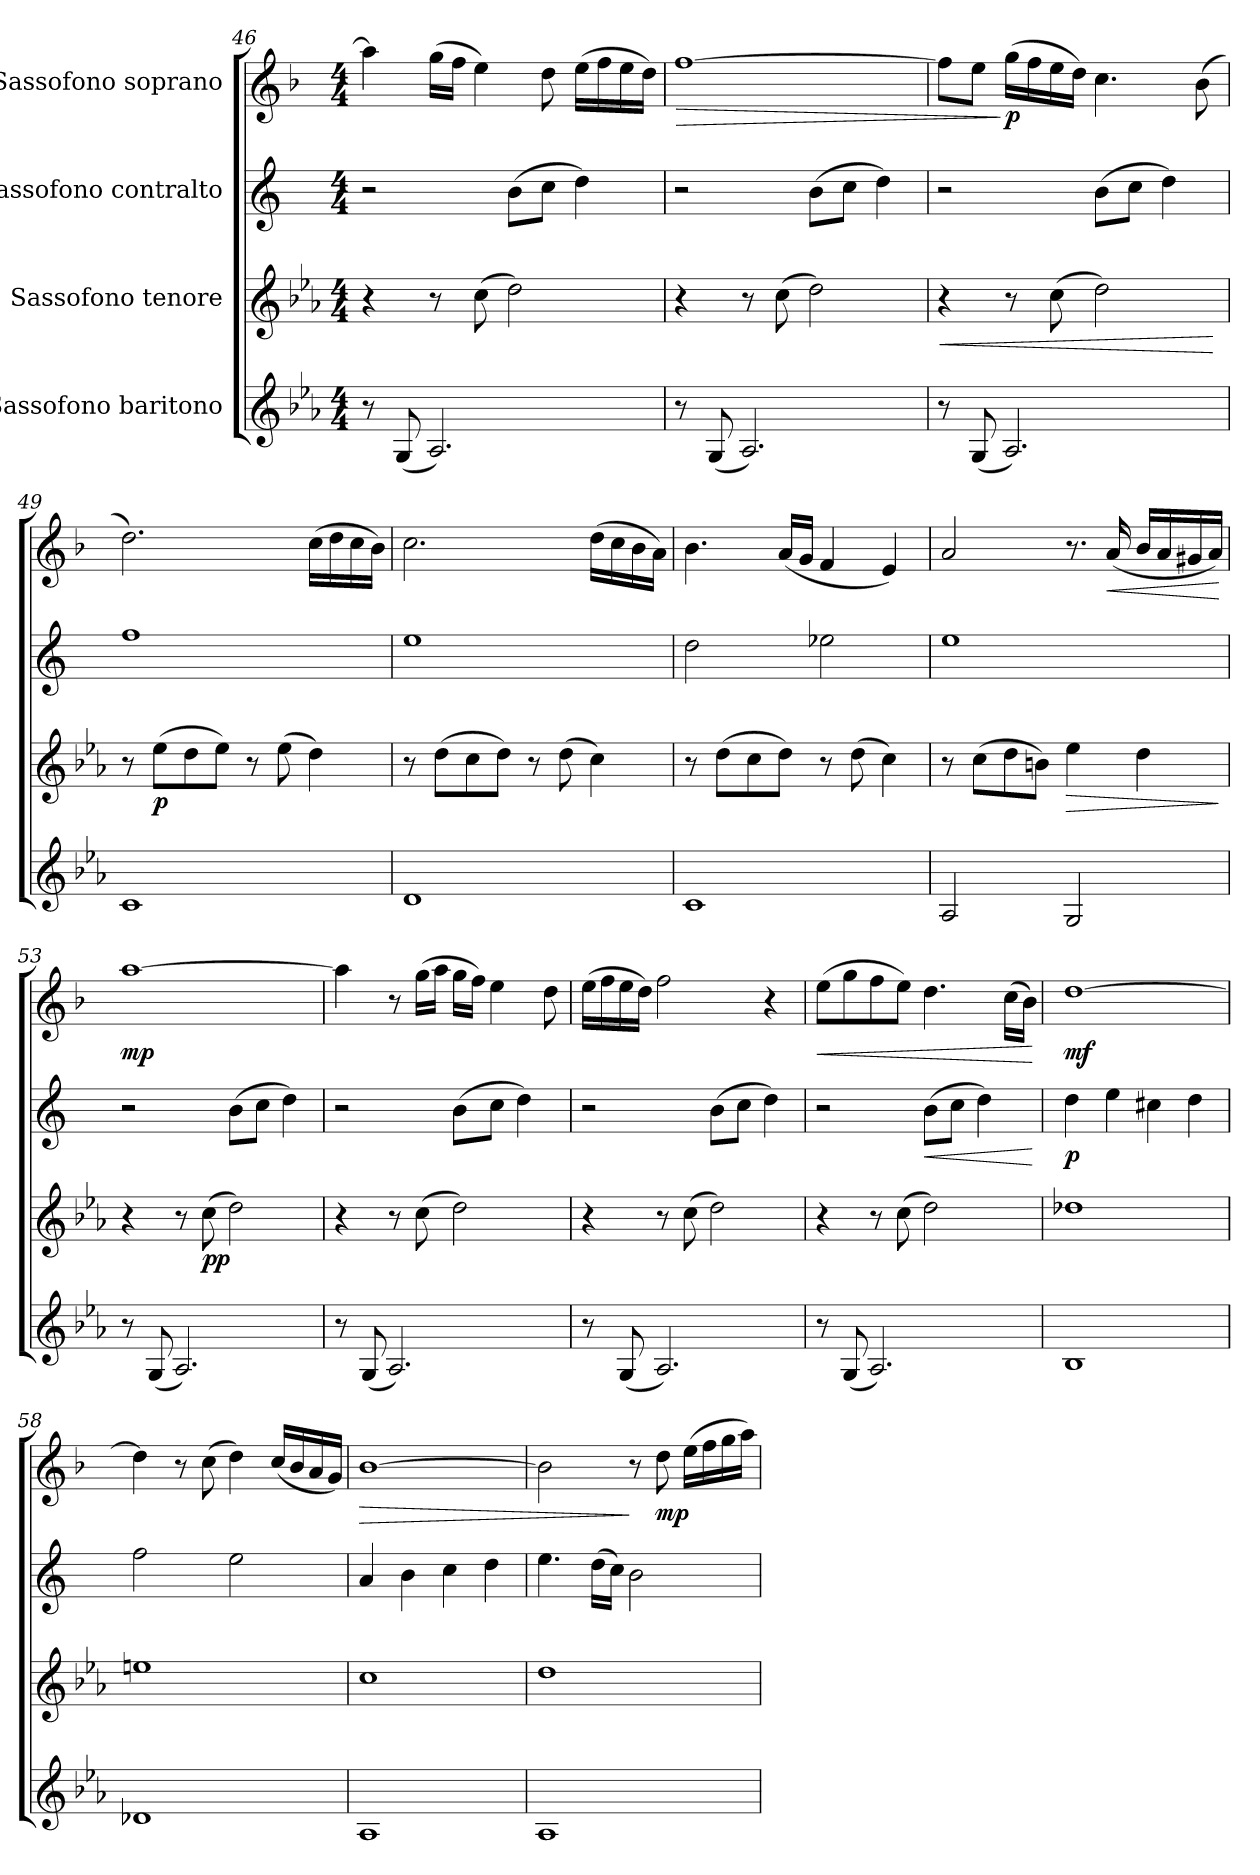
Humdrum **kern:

**kern	**kern	**dynam	**kern	**dynam	**kern	**dynam
*part4	*part3	*part3	*part2	*part2	*part1	*part1
*staff4	*staff3	*staff3	*staff2	*staff2	*staff1	*staff1
*I"Sassofono baritono	*I"Sassofono tenore	*	*I"Sassofono contralto	*	*I"Sassofono soprano	*
*clefG2	*clefG2	*	*clefG2	*	*clefG2	*
*ITrd12c21	*ITrd8c14	*	*ITrd5c9	*	*ITrd1c2	*
*k[b-e-a-]	*k[b-e-a-]	*	*k[b-e-a-]	*	*k[b-e-a-]	*
*M4/4	*M4/4	*	*M4/4	*	*M4/4	*
=46	=46	=46	=46	=46	=46	=46
8r	4r	.	2r	.	4gg\]	.
(<8GG/	.	.	.	.	.	.
2.AA-/)	8r	.	.	.	(>16ff\LL	.
.	.	.	.	.	16ee-\JJ	.
.	(>8c\	.	.	.	4dd\)	.
.	2d\)	.	(>8d\L	.	.	.
.	.	.	8e-\J	.	8cc\	.
.	.	.	4f\)	.	(>16dd\LL	.
.	.	.	.	.	16ee-\	.
.	.	.	.	.	16dd\	.
.	.	.	.	.	16cc\JJ)	.
=47	=47	=47	=47	=47	=47	=47
!	!	!	!	!	!	!LO:HP:b
8r	4r	.	2r	.	[1ee-	>
(<8GG/	.	.	.	.	.	.
2.AA-/)	8r	.	.	.	.	.
.	(>8c\	.	.	.	.	.
.	2d\)	.	(>8d\L	.	.	.
.	.	.	8e-\J	.	.	.
.	.	.	4f\)	.	.	.
=48	=48	=48	=48	=48	=48	=48
!	!	!LO:HP:b	!	!	!	!
8r	4r	<	2r	.	8ee-\L]	.
(<8GG/	.	.	.	.	8dd\J	.
!	!	!	!	!	!	!LO:DY:n=1:b
2.AA-/)	8r	.	.	.	(>16ff\LL	] p
.	.	.	.	.	16ee-\	.
.	(>8c\	.	.	.	16dd\	.
.	.	.	.	.	16cc\JJ)	.
.	2d\)	.	(>8d\L	.	4.b-\	.
.	.	.	8e-\J	.	.	.
.	.	.	4f\)	.	.	.
.	.	.	.	.	(>8a-\	.
.	.	[	.	.	.	.
!!LO:PB:g=z
=49	=49	=49	=49	=49	=49	=49
1C	8r	.	1a-	.	2.cc\)	.
!	!	!LO:DY:b	!	!	!	!
.	(>8e-\L	p	.	.	.	.
.	8d\	.	.	.	.	.
.	8e-\J)	.	.	.	.	.
.	8r	.	.	.	.	.
.	(>8e-\	.	.	.	.	.
.	4d\)	.	.	.	(>16b-\LL	.
.	.	.	.	.	16cc\	.
.	.	.	.	.	16b-\	.
.	.	.	.	.	16a-\JJ)	.
=50	=50	=50	=50	=50	=50	=50
1D	8r	.	1g	.	2.b-\	.
.	(>8d\L	.	.	.	.	.
.	8c\	.	.	.	.	.
.	8d\J)	.	.	.	.	.
.	8r	.	.	.	.	.
.	(>8d\	.	.	.	.	.
.	4c\)	.	.	.	(>16cc\LL	.
.	.	.	.	.	16b-\	.
.	.	.	.	.	16a-\	.
.	.	.	.	.	16g\JJ)	.
=51	=51	=51	=51	=51	=51	=51
1C	8r	.	2f\	.	4.a-\	.
.	(>8d\L	.	.	.	.	.
.	8c\	.	.	.	.	.
.	8d\J)	.	.	.	(<16g/LL	.
.	.	.	.	.	16f/JJ	.
.	8r	.	2g-X\	.	4e-/	.
.	(>8d\	.	.	.	.	.
.	4c\)	.	.	.	4d/)	.
=52	=52	=52	=52	=52	=52	=52
2AA-/	8r	.	1g	.	2g/	.
.	(>8c\L	.	.	.	.	.
.	8d\	.	.	.	.	.
.	8Bn\J)	.	.	.	.	.
!	!	!LO:HP:b	!	!	!	!
2GG/	4e-\	>	.	.	8.r	.
!	!	!	!	!	!	!LO:HP:b
.	.	.	.	.	(<16g/	<
.	4d\	.	.	.	16a-/LL	.
.	.	.	.	.	16g/	.
.	.	.	.	.	16f#X/	.
.	.	.	.	.	16g/JJ)	.
.	.	]	.	.	.	[
=53	=53	=53	=53	=53	=53	=53
!	!	!	!	!	!	!LO:DY:b
8r	4r	.	2r	.	[1gg	mp
(<8GG/	.	.	.	.	.	.
2.AA-/)	8r	.	.	.	.	.
!	!	!LO:DY:b	!	!	!	!
.	(>8c\	pp	.	.	.	.
.	2d\)	.	(>8d\L	.	.	.
.	.	.	8e-\J	.	.	.
.	.	.	4f\)	.	.	.
!!LO:LB:g=z
=54	=54	=54	=54	=54	=54	=54
8r	4r	.	2r	.	4gg\]	.
(<8GG/	.	.	.	.	.	.
2.AA-/)	8r	.	.	.	8r	.
.	(>8c\	.	.	.	(>16ff\LL	.
.	.	.	.	.	16gg\JJ	.
.	2d\)	.	(>8d\L	.	16ff\LL	.
.	.	.	.	.	16ee-\JJ)	.
.	.	.	8e-\J	.	4dd\	.
.	.	.	4f\)	.	.	.
.	.	.	.	.	8cc\	.
=55	=55	=55	=55	=55	=55	=55
8r	4r	.	2r	.	(>16dd\LL	.
.	.	.	.	.	16ee-\	.
(<8GG/	.	.	.	.	16dd\	.
.	.	.	.	.	16cc\JJ)	.
2.AA-/)	8r	.	.	.	2ee-\	.
.	(>8c\	.	.	.	.	.
.	2d\)	.	(>8d\L	.	.	.
.	.	.	8e-\J	.	.	.
.	.	.	4f\)	.	4r	.
=56	=56	=56	=56	=56	=56	=56
!	!	!	!	!	!	!LO:HP:b
8r	4r	.	2r	.	(>8dd\L	<
(<8GG/	.	.	.	.	8ff\	.
2.AA-/)	8r	.	.	.	8ee-\	.
.	(>8c\	.	.	.	8dd\J)	.
!	!	!	!	!LO:HP:b	!	!
.	2d\)	.	(>8d\L	<	4.cc\	.
.	.	.	8e-\J	.	.	.
.	.	.	4f\)	.	.	.
.	.	.	.	.	(>16b-\LL	.
.	.	.	.	.	16a-\JJ)	.
.	.	.	.	[	.	[
=57	=57	=57	=57	=57	=57	=57
!	!	!	!	!LO:DY:b	!	!LO:DY:b
1BB-	1d-X	.	4f\	p	[1cc	mf
.	.	.	4g\	.	.	.
.	.	.	4en\	.	.	.
.	.	.	4f\	.	.	.
=58	=58	=58	=58	=58	=58	=58
1D-X	1en	.	2a-\	.	4cc\]	.
.	.	.	.	.	8r	.
.	.	.	.	.	(>8b-\	.
.	.	.	2g\	.	4cc\)	.
.	.	.	.	.	(<16b-/LL	.
.	.	.	.	.	16a-/	.
.	.	.	.	.	16g/	.
.	.	.	.	.	16f/JJ)	.
=59	=59	=59	=59	=59	=59	=59
!	!	!	!	!	!	!LO:HP:b
1AA-	1c	.	4c/	.	[1a-	>
.	.	.	4d\	.	.	.
.	.	.	4e-\	.	.	.
.	.	.	4f\	.	.	.
=60	=60	=60	=60	=60	=60	=60
1AA-	1d	.	4.g\	.	2a-\]	.
.	.	.	(>16f\LL	.	.	.
.	.	.	16e-\JJ)	.	.	.
.	.	.	2d\	.	8r	]
!	!	!	!	!	!	!LO:DY:b
.	.	.	.	.	8cc\	mp
.	.	.	.	.	(>16dd\LL	.
.	.	.	.	.	16ee-\	.
.	.	.	.	.	16ff\	.
.	.	.	.	.	16gg\JJ)	.
=	=	=	=	=	=	=
*-	*-	*-	*-	*-	*-	*-
